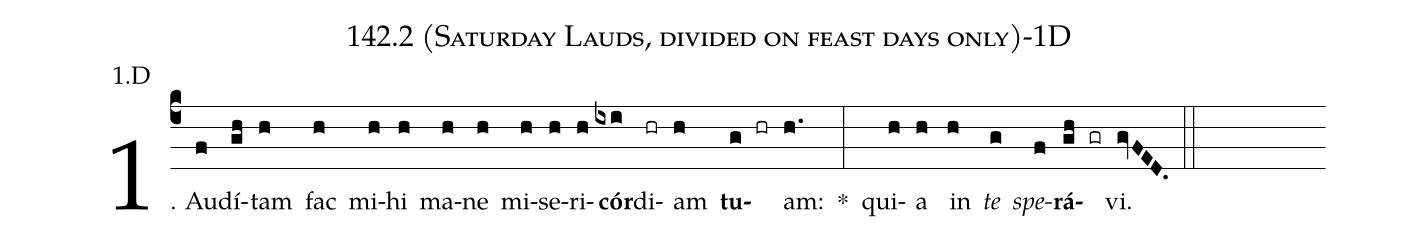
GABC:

name: 142.2 (Saturday Lauds, divided on feast days only)-1D;
annotation: 1.D;
%%
(c4)1. Au(f)dí(gh)tam(h) fac(h) mi(h)hi(h) ma(h)ne(h) mi(h)se(h)ri(h)<b>cór</b>(ixi)di(hr)am(h) <b>tu</b>(g hr)am:(h.) *(:) qui(h)a(h) in(h) <i>te</i>(g) <i>spe</i>(f)<b>rá</b>(gh gr)vi.(gvFED.) (::)
